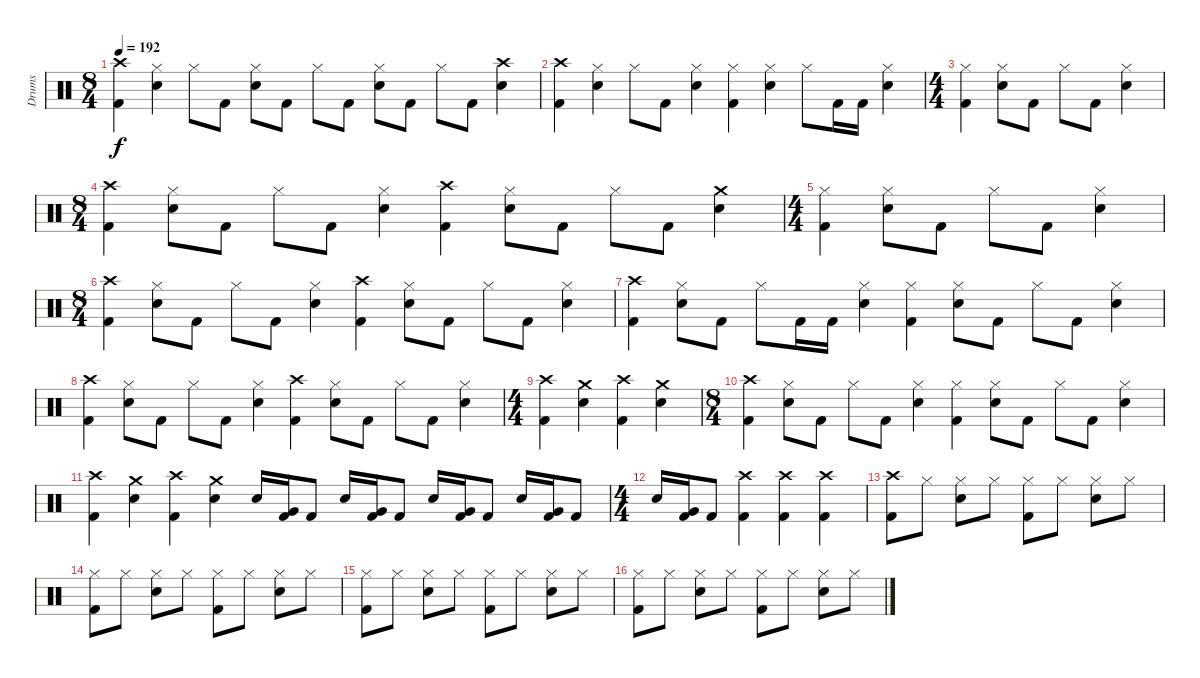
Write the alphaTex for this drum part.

\track ("Drums" "Drums") {instrument percussion}
\staff {score}
\articulation defaults
\ts (8 4)
\tempo 192
\clef neutral
\ks c
("Crash high (hit)" "Kick (hit) 2").4{dy f} ("Hi-Hat (closed)" "Electric Snare (hit)").4 "Hi-Hat (closed)".8 "Kick (hit) 2".8 ("Hi-Hat (closed)" "Electric Snare (hit)").8 "Kick (hit) 2".8 "Hi-Hat (closed)".8 "Kick (hit) 2".8 ("Hi-Hat (closed)" "Electric Snare (hit)").8 "Kick (hit) 2".8 "Hi-Hat (closed)".8 "Kick (hit) 2".8 ("Crash high (hit)" "Electric Snare (hit)").4 |
("Crash high (hit)" "Kick (hit) 2").4 ("Hi-Hat (closed)" "Electric Snare (hit)").4 "Hi-Hat (closed)".8 "Kick (hit) 2".8 ("Hi-Hat (closed)" "Electric Snare (hit)").4 ("Hi-Hat (closed)" "Kick (hit) 2").4 ("Hi-Hat (closed)" "Electric Snare (hit)").4 "Hi-Hat (closed)".8 "Kick (hit) 2".16 "Kick (hit) 2".16 ("Hi-Hat (closed)" "Electric Snare (hit)").4 |
\ts (4 4)
("Hi-Hat (closed)" "Kick (hit) 2").4 ("Hi-Hat (closed)" "Electric Snare (hit)").8 "Kick (hit) 2".8 "Hi-Hat (closed)".8 "Kick (hit) 2".8 ("Hi-Hat (closed)" "Electric Snare (hit)").4 |
\ts (8 4)
("Crash high (hit)" "Kick (hit) 2").4 ("Hi-Hat (closed)" "Electric Snare (hit)").8 "Kick (hit) 2".8 "Hi-Hat (closed)".8 "Kick (hit) 2".8 ("Hi-Hat (closed)" "Electric Snare (hit)").4 ("Crash high (hit)" "Kick (hit) 2").4 ("Hi-Hat (closed)" "Electric Snare (hit)").8 "Kick (hit) 2".8 "Hi-Hat (closed)".8 "Kick (hit) 2".8 ("Crash medium (hit)" "Electric Snare (hit)").4 |
\ts (4 4)
("Hi-Hat (closed)" "Kick (hit) 2").4 ("Hi-Hat (closed)" "Electric Snare (hit)").8 "Kick (hit) 2".8 "Hi-Hat (closed)".8 "Kick (hit) 2".8 ("Hi-Hat (closed)" "Electric Snare (hit)").4 |
\ts (8 4)
("Crash high (hit)" "Kick (hit) 2").4 ("Hi-Hat (closed)" "Electric Snare (hit)").8 "Kick (hit) 2".8 "Hi-Hat (closed)".8 "Kick (hit) 2".8 ("Hi-Hat (closed)" "Electric Snare (hit)").4 ("Crash high (hit)" "Kick (hit) 2").4 ("Hi-Hat (closed)" "Electric Snare (hit)").8 "Kick (hit) 2".8 "Hi-Hat (closed)".8 "Kick (hit) 2".8 ("Hi-Hat (closed)" "Electric Snare (hit)").4 |
("Crash high (hit)" "Kick (hit) 2").4 ("Hi-Hat (closed)" "Electric Snare (hit)").8 "Kick (hit) 2".8 "Hi-Hat (closed)".8 "Kick (hit) 2".16 "Kick (hit) 2".16 ("Hi-Hat (closed)" "Electric Snare (hit)").4 ("Hi-Hat (closed)" "Kick (hit) 2").4 ("Hi-Hat (closed)" "Electric Snare (hit)").8 "Kick (hit) 2".8 "Hi-Hat (closed)".8 "Kick (hit) 2".8 ("Hi-Hat (closed)" "Electric Snare (hit)").4 |
("Crash high (hit)" "Kick (hit) 2").4 ("Hi-Hat (closed)" "Electric Snare (hit)").8 "Kick (hit) 2".8 "Hi-Hat (closed)".8 "Kick (hit) 2".8 ("Hi-Hat (closed)" "Electric Snare (hit)").4 ("Crash high (hit)" "Kick (hit) 2").4 ("Hi-Hat (closed)" "Electric Snare (hit)").8 "Kick (hit) 2".8 "Hi-Hat (closed)".8 "Kick (hit) 2".8 ("Hi-Hat (closed)" "Electric Snare (hit)").4 |
\ts (4 4)
("Crash high (hit)" "Kick (hit) 2").4 ("Crash medium (hit)" "Electric Snare (hit)").4 ("Crash high (hit)" "Kick (hit) 2").4 ("Crash medium (hit)" "Electric Snare (hit)").4 |
\ts (8 4)
("Crash high (hit)" "Kick (hit) 2").4 ("Hi-Hat (closed)" "Electric Snare (hit)").8 "Kick (hit) 2".8 "Hi-Hat (closed)".8 "Kick (hit) 2".8 ("Hi-Hat (closed)" "Electric Snare (hit)").4 ("Hi-Hat (closed)" "Kick (hit) 2").4 ("Hi-Hat (closed)" "Electric Snare (hit)").8 "Kick (hit) 2".8 "Hi-Hat (closed)".8 "Kick (hit) 2".8 ("Hi-Hat (closed)" "Electric Snare (hit)").4 |
("Crash high (hit)" "Kick (hit) 2").4 ("Crash medium (hit)" "Electric Snare (hit)").4 ("Crash high (hit)" "Kick (hit) 2").4 ("Crash medium (hit)" "Electric Snare (hit)").4 "Electric Snare (hit)".16 ("Very Low Tom (hit)" "Kick (hit) 2").16 "Kick (hit) 2".8 "Electric Snare (hit)".16 ("Very Low Tom (hit)" "Kick (hit) 2").16 "Kick (hit) 2".8 "Electric Snare (hit)".16 ("Very Low Tom (hit)" "Kick (hit) 2").16 "Kick (hit) 2".8 "Electric Snare (hit)".16 ("Very Low Tom (hit)" "Kick (hit) 2").16 "Kick (hit) 2".8 |
\ts (4 4)
"Electric Snare (hit)".16 ("Very Low Tom (hit)" "Kick (hit) 2").16 "Kick (hit) 2".8 ("Crash high (hit)" "Kick (hit) 2").4 ("Crash high (hit)" "Kick (hit) 2").4 ("Crash high (hit)" "Kick (hit) 2").4 |
("Crash high (hit)" "Kick (hit) 2").8 "Hi-Hat (closed)".8 ("Hi-Hat (closed)" "Electric Snare (hit)").8 "Hi-Hat (closed)".8 ("Hi-Hat (closed)" "Kick (hit) 2").8 "Hi-Hat (closed)".8 ("Hi-Hat (closed)" "Electric Snare (hit)").8 "Hi-Hat (closed)".8 |
("Hi-Hat (closed)" "Kick (hit) 2").8 "Hi-Hat (closed)".8 ("Hi-Hat (closed)" "Electric Snare (hit)").8 "Hi-Hat (closed)".8 ("Hi-Hat (closed)" "Kick (hit) 2").8 "Hi-Hat (closed)".8 ("Hi-Hat (closed)" "Electric Snare (hit)").8 "Hi-Hat (closed)".8 |
("Hi-Hat (closed)" "Kick (hit) 2").8 "Hi-Hat (closed)".8 ("Hi-Hat (closed)" "Electric Snare (hit)").8 "Hi-Hat (closed)".8 ("Hi-Hat (closed)" "Kick (hit) 2").8 "Hi-Hat (closed)".8 ("Hi-Hat (closed)" "Electric Snare (hit)").8 "Hi-Hat (closed)".8 |
("Hi-Hat (closed)" "Kick (hit) 2").8 "Hi-Hat (closed)".8 ("Hi-Hat (closed)" "Electric Snare (hit)").8 "Hi-Hat (closed)".8 ("Hi-Hat (closed)" "Kick (hit) 2").8 "Hi-Hat (closed)".8 ("Hi-Hat (closed)" "Electric Snare (hit)").8 "Hi-Hat (closed)".8
